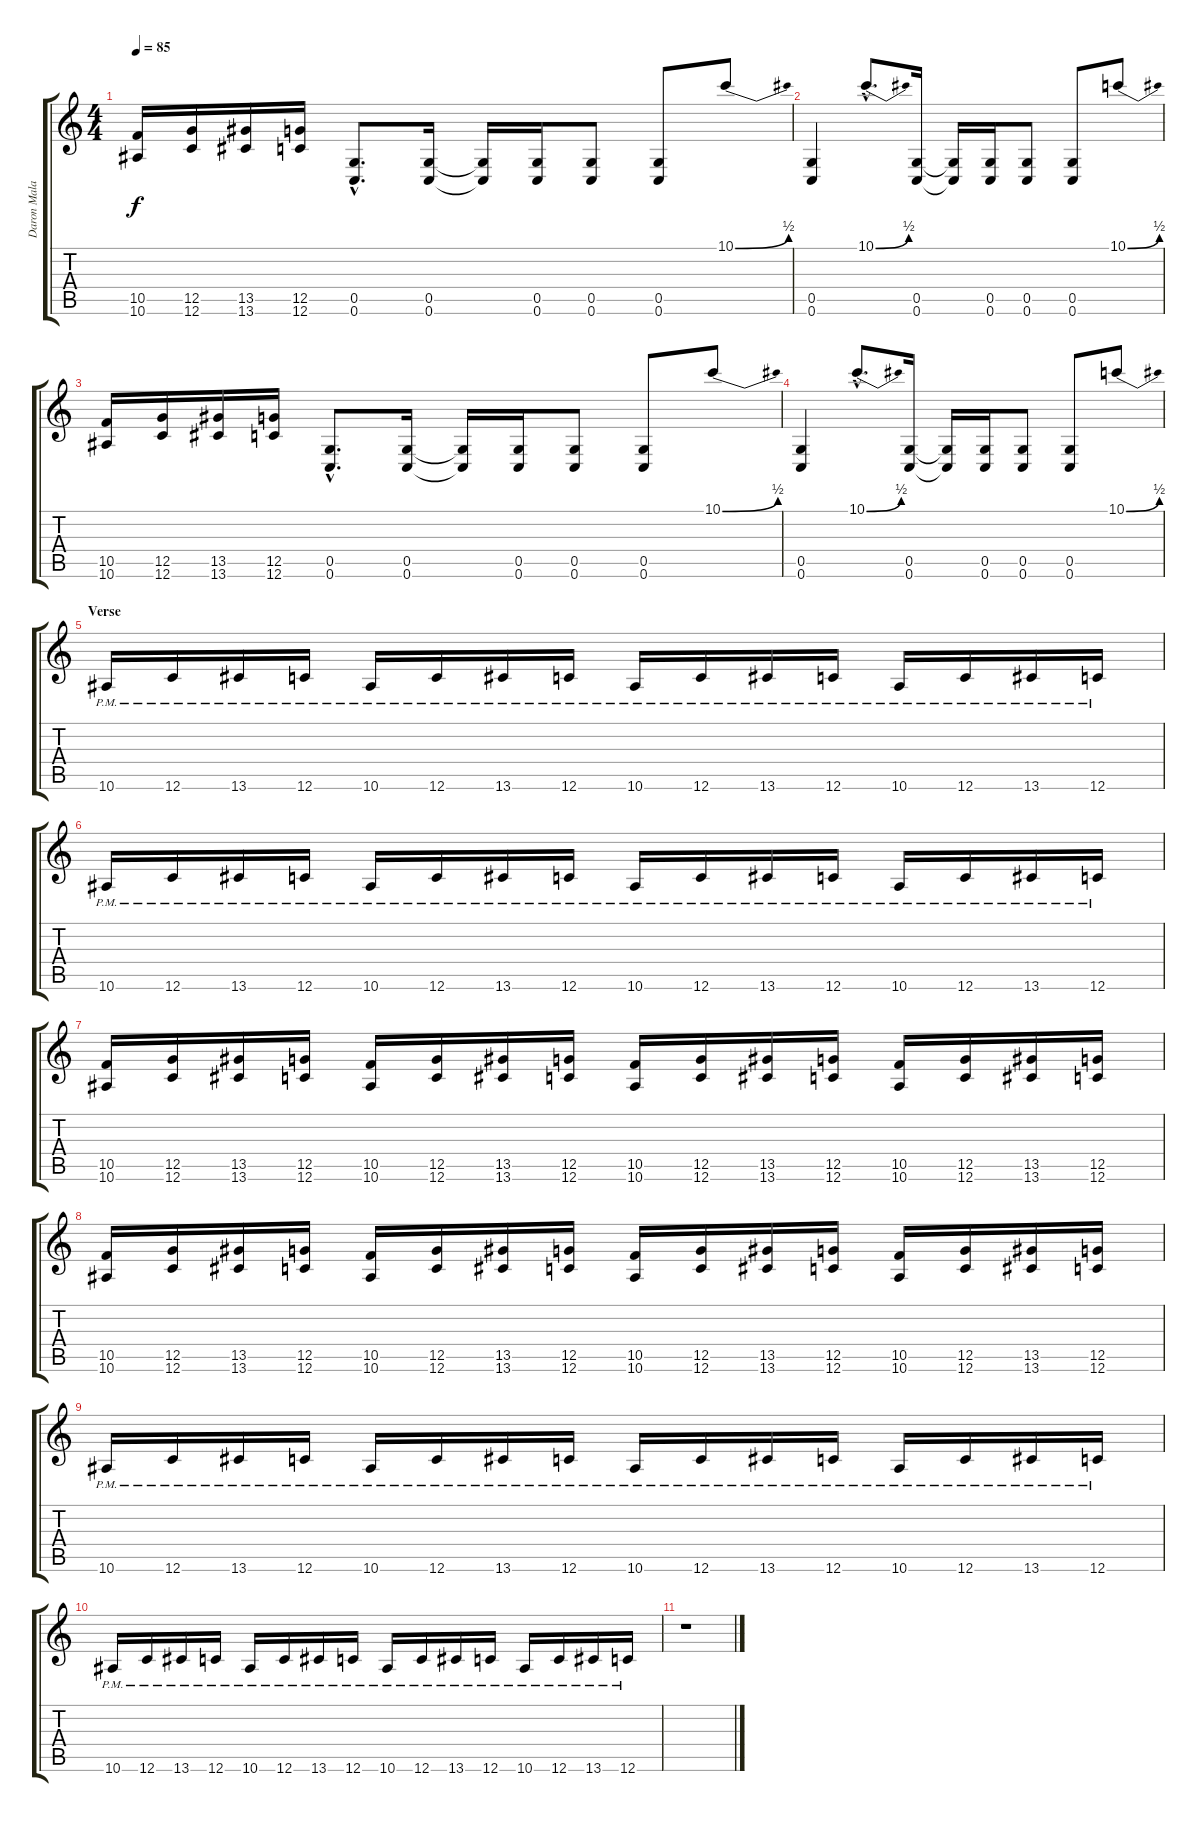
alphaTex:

\track ("Daron Malakian" "Daron Mala") {instrument distortionguitar}
\staff {score tabs}
\tuning (D4 A3 F3 C3 G2 C2) {hide}
\ts (4 4)
\tempo 85
\clef g2
\ks c
(10.5 10.6).16{dy f} (12.5 12.6).16 (13.5 13.6).16 (12.5 12.6).16 (0.5{hac} 0.6{hac}).8{d} (0.5 0.6).16 (0.5{t} 0.6{t}).16 (0.5 0.6).16 (0.5 0.6).8 (0.5 0.6).8 10.1{be (bend 0 0 60 2)}.8 |
(0.5 0.6).4 10.1{be (bend 0 0 60 2) hac}.8{d} (0.5 0.6).16 (0.5{t} 0.6{t}).16 (0.5 0.6).16 (0.5 0.6).8 (0.5 0.6).8 10.1{be (bend 0 0 60 2)}.8 |
(10.5 10.6).16 (12.5 12.6).16 (13.5 13.6).16 (12.5 12.6).16 (0.5{hac} 0.6{hac}).8{d} (0.5 0.6).16 (0.5{t} 0.6{t}).16 (0.5 0.6).16 (0.5 0.6).8 (0.5 0.6).8 10.1{be (bend 0 0 60 2)}.8 |
(0.5 0.6).4 10.1{be (bend 0 0 60 2) hac}.8{d} (0.5 0.6).16 (0.5{t} 0.6{t}).16 (0.5 0.6).16 (0.5 0.6).8 (0.5 0.6).8 10.1{be (bend 0 0 60 2)}.8 |
\section ("" "Verse")
10.6{pm}.16 12.6{pm}.16 13.6{pm}.16 12.6{pm}.16 10.6{pm}.16 12.6{pm}.16 13.6{pm}.16 12.6{pm}.16 10.6{pm}.16 12.6{pm}.16 13.6{pm}.16 12.6{pm}.16 10.6{pm}.16 12.6{pm}.16 13.6{pm}.16 12.6{pm}.16 |
10.6{pm}.16 12.6{pm}.16 13.6{pm}.16 12.6{pm}.16 10.6{pm}.16 12.6{pm}.16 13.6{pm}.16 12.6{pm}.16 10.6{pm}.16 12.6{pm}.16 13.6{pm}.16 12.6{pm}.16 10.6{pm}.16 12.6{pm}.16 13.6{pm}.16 12.6{pm}.16 |
(10.5 10.6).16 (12.5 12.6).16 (13.5 13.6).16 (12.5 12.6).16 (10.5 10.6).16 (12.5 12.6).16 (13.5 13.6).16 (12.5 12.6).16 (10.5 10.6).16 (12.5 12.6).16 (13.5 13.6).16 (12.5 12.6).16 (10.5 10.6).16 (12.5 12.6).16 (13.5 13.6).16 (12.5 12.6).16 |
(10.5 10.6).16 (12.5 12.6).16 (13.5 13.6).16 (12.5 12.6).16 (10.5 10.6).16 (12.5 12.6).16 (13.5 13.6).16 (12.5 12.6).16 (10.5 10.6).16 (12.5 12.6).16 (13.5 13.6).16 (12.5 12.6).16 (10.5 10.6).16 (12.5 12.6).16 (13.5 13.6).16 (12.5 12.6).16 |
10.6{pm}.16 12.6{pm}.16 13.6{pm}.16 12.6{pm}.16 10.6{pm}.16 12.6{pm}.16 13.6{pm}.16 12.6{pm}.16 10.6{pm}.16 12.6{pm}.16 13.6{pm}.16 12.6{pm}.16 10.6{pm}.16 12.6{pm}.16 13.6{pm}.16 12.6{pm}.16 |
10.6{pm}.16 12.6{pm}.16 13.6{pm}.16 12.6{pm}.16 10.6{pm}.16 12.6{pm}.16 13.6{pm}.16 12.6{pm}.16 10.6{pm}.16 12.6{pm}.16 13.6{pm}.16 12.6{pm}.16 10.6{pm}.16 12.6{pm}.16 13.6{pm}.16 12.6{pm}.16 |
r.1
